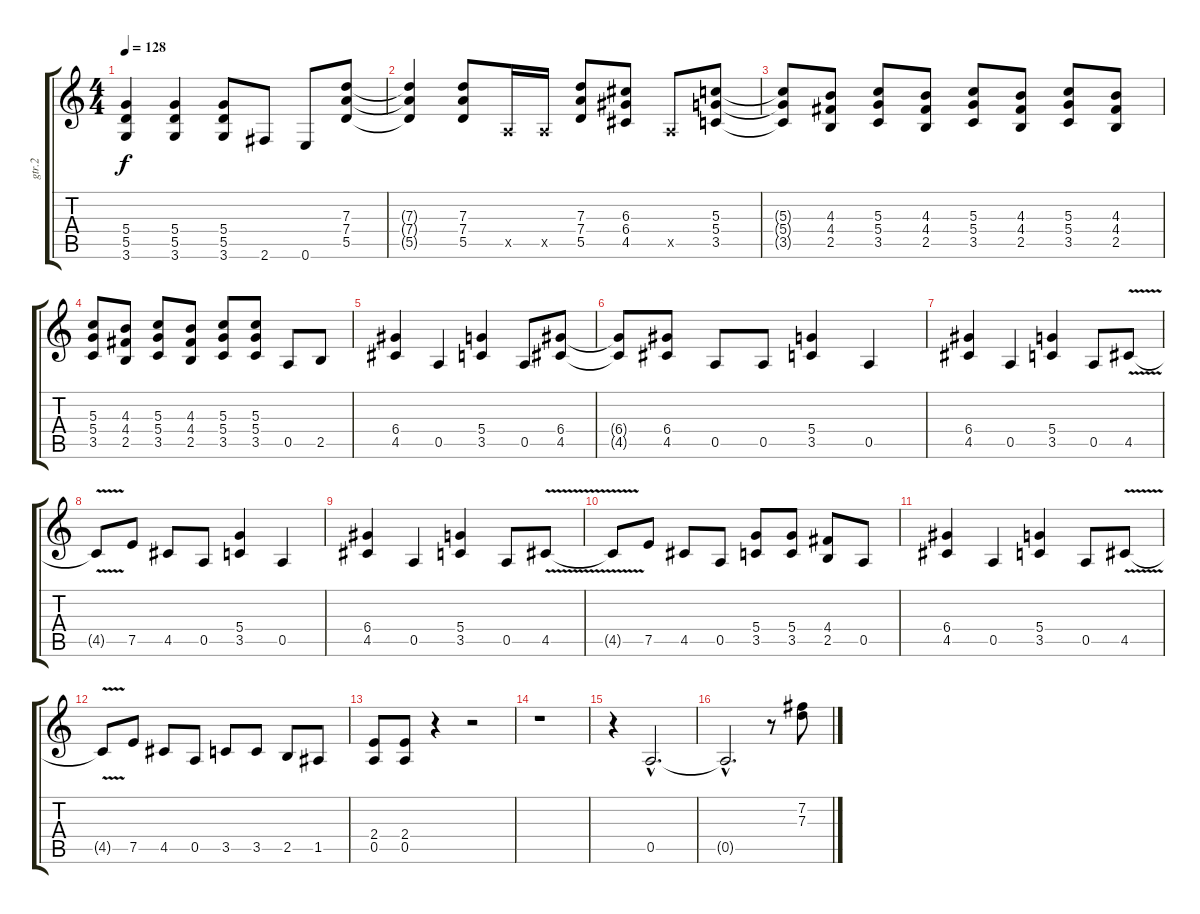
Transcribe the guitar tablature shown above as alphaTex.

\track ("gtr.2" "gtr.2") {instrument overdrivenguitar}
\staff {score tabs}
\tuning (E4 B3 G3 D3 A2 E2) {hide}
\ts (4 4)
\tempo 128
\clef g2
\ks c
(5.4{t} 5.5{t} 3.6{t}).4{dy f} (5.4 5.5 3.6).4 (5.4 5.5 3.6).8 2.6.8 0.6.8 (7.3 7.4 5.5).8 |
(7.3{t} 7.4{t} 5.5{t}).4 (7.3 7.4 5.5).8 0.5{x}.16 0.5{x}.16 (7.3 7.4 5.5).8 (6.3 6.4 4.5).8 0.5{x}.8 (5.3 5.4 3.5).8 |
(5.3{t} 5.4{t} 3.5{t}).8 (4.3 4.4 2.5).8 (5.3 5.4 3.5).8 (4.3 4.4 2.5).8 (5.3 5.4 3.5).8 (4.3 4.4 2.5).8 (5.3 5.4 3.5).8 (4.3 4.4 2.5).8 |
(5.3 5.4 3.5).8 (4.3 4.4 2.5).8 (5.3 5.4 3.5).8 (4.3 4.4 2.5).8 (5.3 5.4 3.5).8 (5.3 5.4 3.5).8 0.5.8 2.5.8 |
(6.4 4.5).4 0.5.4 (5.4 3.5).4 0.5.8 (6.4 4.5).8 |
(6.4{t} 4.5{t}).8 (6.4 4.5).8 0.5.8 0.5.8 (5.4 3.5).4 0.5.4 |
(6.4 4.5).4 0.5.4 (5.4 3.5).4 0.5.8 4.5{v}.8 |
4.5{t}.8 7.5.8 4.5.8 0.5.8 (5.4 3.5).4 0.5.4 |
(6.4 4.5).4 0.5.4 (5.4 3.5).4 0.5.8 4.5{v}.8 |
4.5{t}.8 7.5.8 4.5.8 0.5.8 (5.4 3.5).8 (5.4 3.5).8 (4.4 2.5).8 0.5.8 |
(6.4 4.5).4 0.5.4 (5.4 3.5).4 0.5.8 4.5{v}.8 |
4.5{t}.8 7.5.8 4.5.8 0.5.8 3.5.8 3.5.8 2.5.8 1.5.8 |
(2.4 0.5).8 (2.4 0.5).8 r.4 r.2 |
r.1 |
r.4 0.5{hac}.2{d} |
0.5{hac t}.2{d} r.8 (7.2 7.3).8
